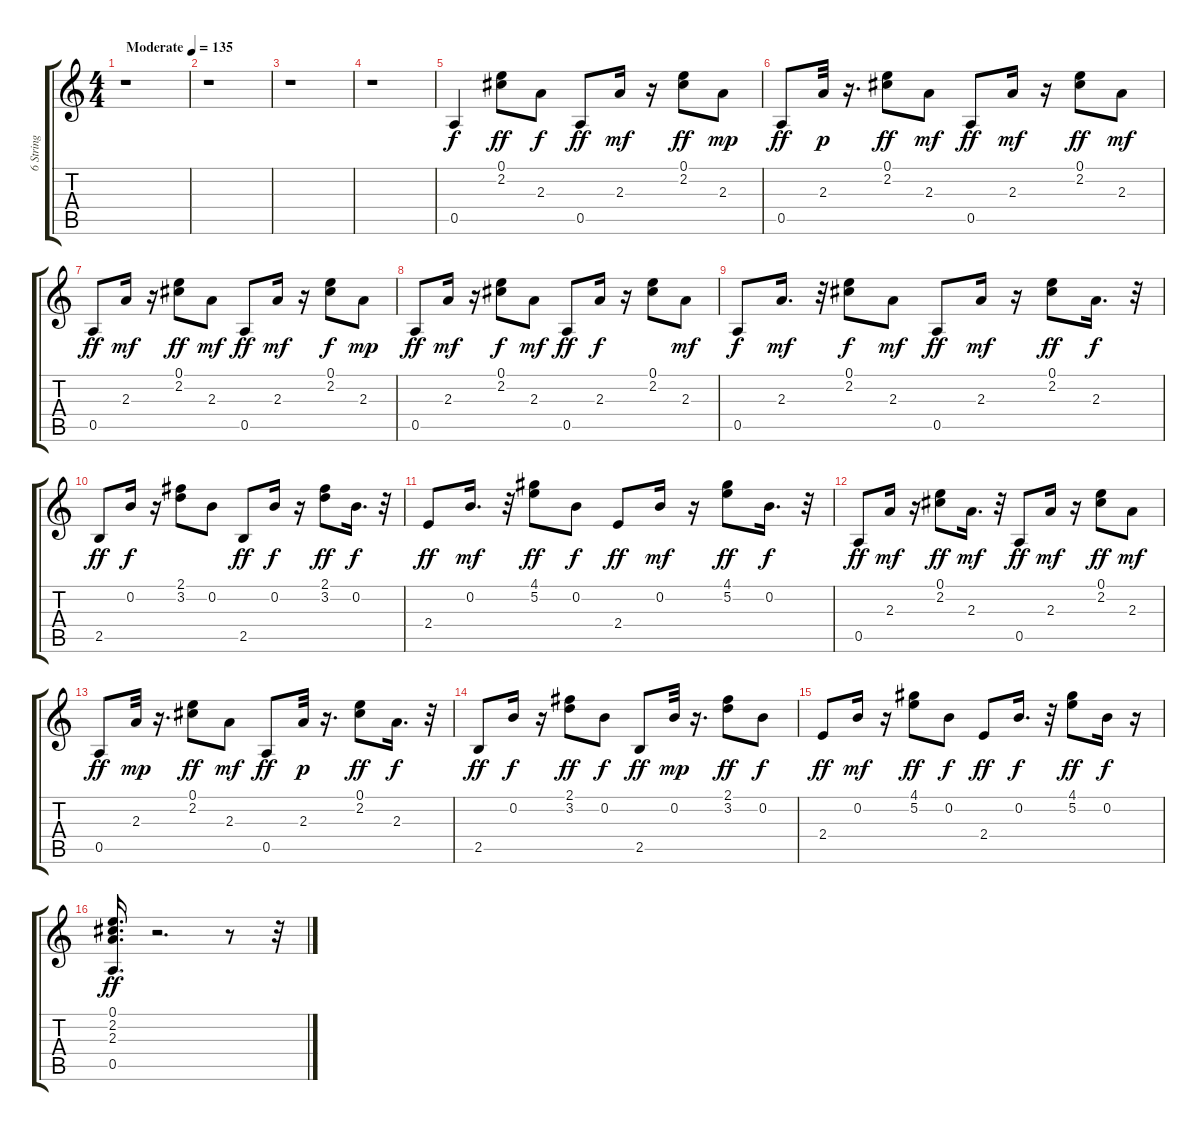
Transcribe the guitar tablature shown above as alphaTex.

\track ("6 String" "6 String") {instrument acousticguitarsteel}
\staff {score tabs}
\tuning (E4 B3 G3 D3 A2 E2) {hide}
\ts (4 4)
\tempo (135 "Moderate")
\clef g2
\ks c
r.1{dy f instrument acousticguitarsteel} |
r.1 |
r.1 |
r.1 |
0.5.4 (0.1 2.2).8{dy ff} 2.3.8{dy f} 0.5.8{dy ff} 2.3.16{dy mf} r.16 (0.1 2.2).8{dy ff} 2.3.8{dy mp} |
0.5.8{dy ff} 2.3.32{dy p} r.16{d} (0.1 2.2).8{dy ff} 2.3.8{dy mf} 0.5.8{dy ff} 2.3.16{dy mf} r.16 (0.1 2.2).8{dy ff} 2.3.8{dy mf} |
0.5.8{dy ff} 2.3.16{dy mf} r.16 (0.1 2.2).8{dy ff} 2.3.8{dy mf} 0.5.8{dy ff} 2.3.16{dy mf} r.16 (0.1 2.2).8{dy f} 2.3.8{dy mp} |
0.5.8{dy ff} 2.3.16{dy mf} r.16 (0.1 2.2).8{dy f} 2.3.8{dy mf} 0.5.8{dy ff} 2.3.16{dy f} r.16 (0.1 2.2).8 2.3.8{dy mf} |
0.5.8{dy f} 2.3.16{d dy mf} r.32 (0.1 2.2).8{dy f} 2.3.8{dy mf} 0.5.8{dy ff} 2.3.16{dy mf} r.16 (0.1 2.2).8{dy ff} 2.3.16{d dy f} r.32 |
2.5.8{dy ff} 0.2.16{dy f} r.16 (2.1 3.2).8 0.2.8 2.5.8{dy ff} 0.2.16{dy f} r.16 (2.1 3.2).8{dy ff} 0.2.16{d dy f} r.32 |
2.4.8{dy ff} 0.2.16{d dy mf} r.32 (4.1 5.2).8{dy ff} 0.2.8{dy f} 2.4.8{dy ff} 0.2.16{dy mf} r.16 (4.1 5.2).8{dy ff} 0.2.16{d dy f} r.32 |
0.5.8{dy ff} 2.3.16{dy mf} r.16 (0.1 2.2).8{dy ff} 2.3.16{d dy mf} r.32 0.5.8{dy ff} 2.3.16{dy mf} r.16 (0.1 2.2).8{dy ff} 2.3.8{dy mf} |
0.5.8{dy ff} 2.3.32{dy mp} r.16{d} (0.1 2.2).8{dy ff} 2.3.8{dy mf} 0.5.8{dy ff} 2.3.32{dy p} r.16{d} (0.1 2.2).8{dy ff} 2.3.16{d dy f} r.32 |
2.5.8{dy ff} 0.2.16{dy f} r.16 (2.1 3.2).8{dy ff} 0.2.8{dy f} 2.5.8{dy ff} 0.2.32{dy mp} r.16{d} (2.1 3.2).8{dy ff} 0.2.8{dy f} |
2.4.8{dy ff} 0.2.16{dy mf} r.16 (4.1 5.2).8{dy ff} 0.2.8{dy f} 2.4.8{dy ff} 0.2.16{d dy f} r.32 (4.1 5.2).8{dy ff} 0.2.16{dy f} r.16 |
(0.1 2.2 2.3 0.5).16{d dy ff} r.2{d} r.8 r.32
